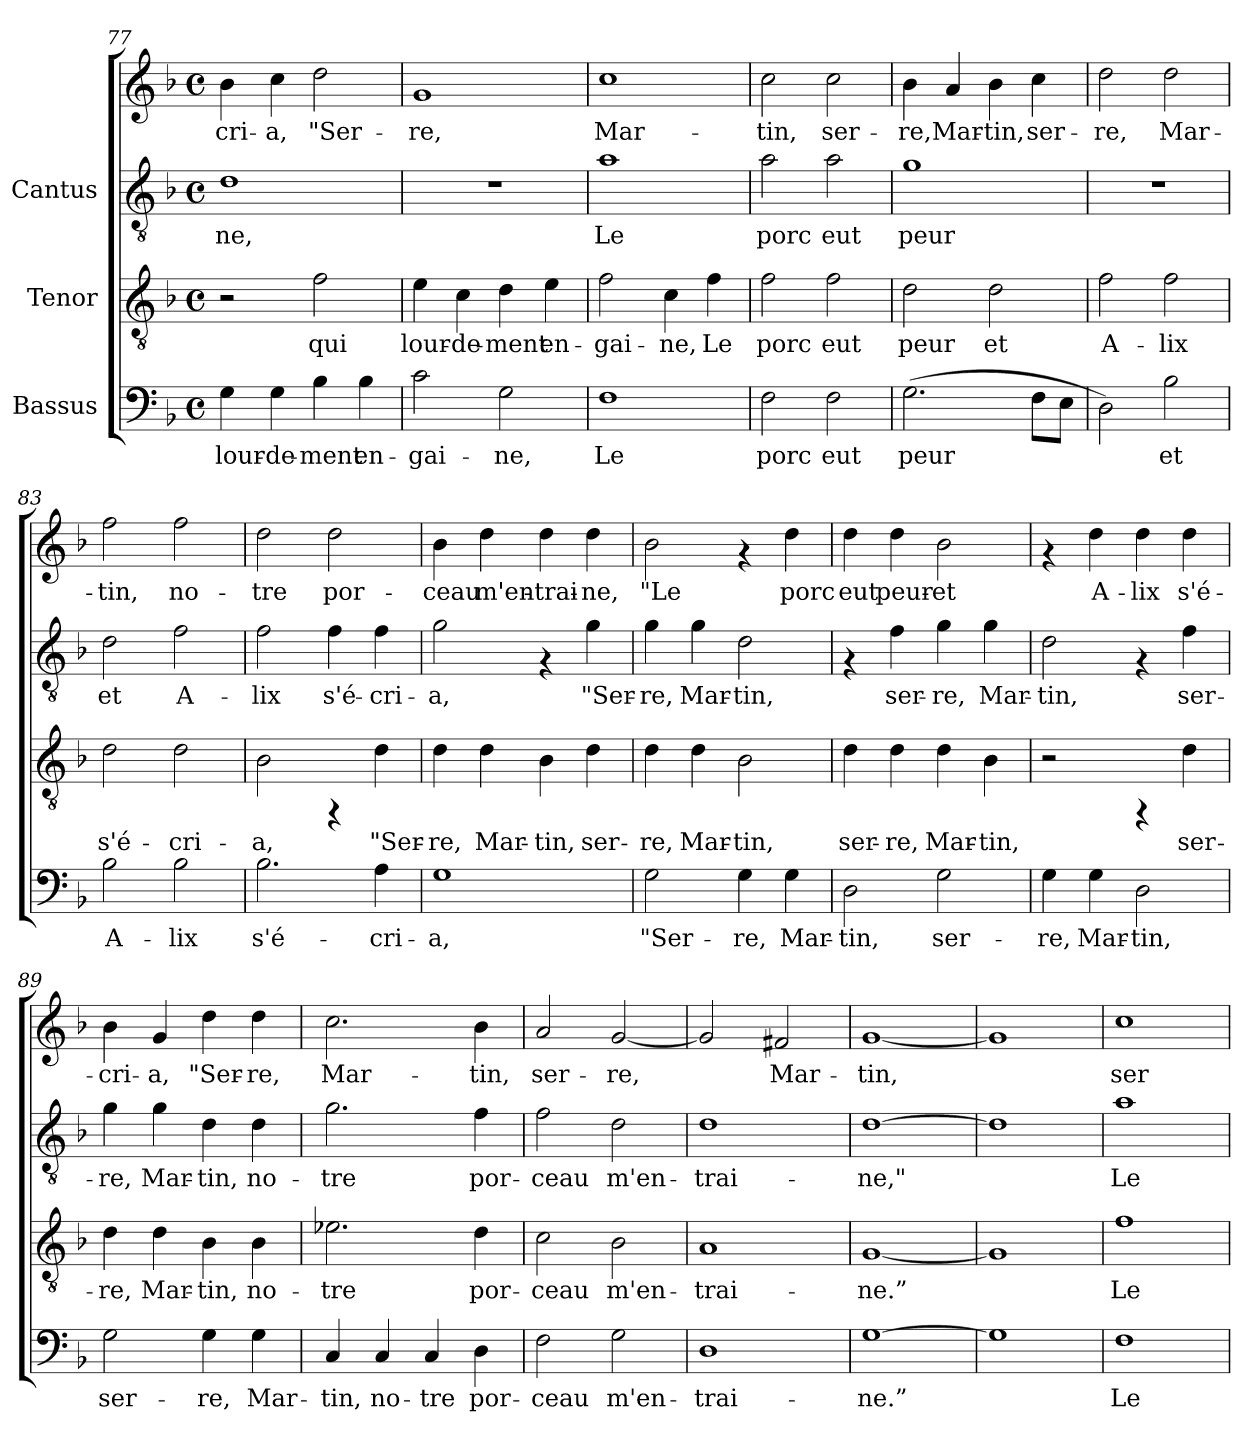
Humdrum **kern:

**kern	**text	**kern	**text	**kern	**text	**kern	**text
*part3	*part3	*part2	*part2	*part1	*part1	*part1	*part1
*staff4	*staff4	*staff3	*staff3	*staff2	*staff2	*staff1	*staff1
*I"Bassus	*	*I"Tenor	*	*I"Cantus	*	*	*
*clefF4	*	*clefGv2	*	*clefGv2	*	*clefG2	*
*k[b-]	*	*k[b-]	*	*k[b-]	*	*k[b-]	*
*F:	*	*F:	*	*F:	*	*F:	*
*M4/4	*	*M4/4	*	*M4/4	*	*M4/4	*
*met(c)	*	*met(c)	*	*met(c)	*	*met(c)	*
=77	=77	=77	=77	=77	=77	=77	=77
!	!LO:LY:b:cj	!	!	!	!LO:LY:b:cj	!	!LO:LY:b:cj
4G\	lour-	2r	.	1d	-ne,	4b-\	-cri-
!	!LO:LY:b:cj	!	!	!	!	!	!LO:LY:b:cj
4G\	-de-	.	.	.	.	4cc\	-a,
!	!LO:LY:b:cj	!	!LO:LY:b:cj	!	!	!	!LO:LY:b:cj
4B-\	-ment	2f\	qui	.	.	2dd\	"Ser-
!	!LO:LY:b:cj	!	!	!	!	!	!
4B-\	en-	.	.	.	.	.	.
=78	=78	=78	=78	=78	=78	=78	=78
!	!LO:LY:b:cj	!	!LO:LY:b:cj	!	!	!	!LO:LY:b:cj
2c\	-gai-	4e\	lour-	1r	.	1g	re,
!	!	!	!LO:LY:b:cj	!	!	!	!
.	.	4c\	-de-	.	.	.	.
!	!LO:LY:b:cj	!	!LO:LY:b:cj	!	!	!	!
2G\	-ne,	4d\	-ment	.	.	.	.
!	!	!	!LO:LY:b:cj	!	!	!	!
.	.	4e\	en-	.	.	.	.
!!LO:LB:g=z
=79	=79	=79	=79	=79	=79	=79	=79
!	!LO:LY:b:cj	!	!LO:LY:b:cj	!	!LO:LY:b:cj	!	!LO:LY:b:cj
1F	Le	2f\	-gai-	1a	-Le	1cc	Mar-
!	!	!	!LO:LY:b:cj	!	!	!	!
.	.	4c\	-ne,	.	.	.	.
!	!	!	!LO:LY:b:cj	!	!	!	!
.	.	4f\	Le	.	.	.	.
=80	=80	=80	=80	=80	=80	=80	=80
!	!LO:LY:b:cj	!	!LO:LY:b:cj	!	!LO:LY:b:cj	!	!LO:LY:b:cj
2F\	porc	2f\	porc	2a\	-porc	2cc\	tin,
!	!LO:LY:b:cj	!	!LO:LY:b:cj	!	!LO:LY:b:cj	!	!LO:LY:b:cj
2F\	eut	2f\	eut	2a\	eut	2cc\	ser-
=81	=81	=81	=81	=81	=81	=81	=81
!	!LO:LY:b:cj	!	!LO:LY:b:cj	!	!LO:LY:b:cj	!	!LO:LY:b:cj
(>2.G\	peur	2d\	peur	1g	-peur	4b-\	re,
!	!	!	!	!	!	!	!LO:LY:b:cj
.	.	.	.	.	.	4a/	Mar-
!	!	!	!LO:LY:b:cj	!	!	!	!LO:LY:b:cj
.	.	2d\	et	.	.	4b-\	-tin,
!	!LO:LY:b:cj	!	!	!	!	!	!LO:LY:b:cj
8F\L	.	.	.	.	.	4cc\	ser-
!	!LO:LY:b:cj	!	!	!	!	!	!
8E\J	.	.	.	.	.	.	.
=82	=82	=82	=82	=82	=82	=82	=82
!	!LO:LY:b:cj	!	!LO:LY:b:cj	!	!	!	!LO:LY:b:cj
2D\)	.	2f\	A-	1r	.	2dd\	re,
!	!LO:LY:b:cj	!	!LO:LY:b:cj	!	!	!	!LO:LY:b:cj
2B-\	et	2f\	-lix	.	.	2dd\	Mar-
=83	=83	=83	=83	=83	=83	=83	=83
!	!LO:LY:b:cj	!	!LO:LY:b:cj	!	!LO:LY:b:cj	!	!LO:LY:b:cj
2B-\	A-	2d\	s'é-	2d\	-et	2ff\	-tin,
!	!LO:LY:b:cj	!	!LO:LY:b:cj	!	!LO:LY:b:cj	!	!LO:LY:b:cj
2B-\	-lix	2d\	-cri-	2f\	A-	2ff\	no-
=84	=84	=84	=84	=84	=84	=84	=84
!	!LO:LY:b:cj	!	!LO:LY:b:cj	!	!LO:LY:b:cj	!	!LO:LY:b:cj
2.B-\	s'é-	2B-\	-a,	2f\	-lix	2dd\	-tre
!	!	!	!	!	!LO:LY:b:cj	!	!LO:LY:b:cj
.	.	4rFF	.	4f\	s'é-	2dd\	por-
!	!LO:LY:b:cj	!	!LO:LY:b:cj	!	!LO:LY:b:cj	!	!
4A\	-cri-	4d\	"Ser-	4f\	-cri-	.	.
!!LO:PB:g=z
=85	=85	=85	=85	=85	=85	=85	=85
!	!LO:LY:b:cj	!	!LO:LY:b:cj	!	!LO:LY:b:cj	!	!LO:LY:b:cj
1G	-a,	4d\	-re,	2g\	a,	4b-\	-ceau
!	!	!	!LO:LY:b:cj	!	!	!	!LO:LY:b:cj
.	.	4d\	Mar-	.	.	4dd\	m'en-
!	!	!	!LO:LY:b:cj	!	!	!	!LO:LY:b:cj
.	.	4B-\	-tin,	4rF	.	4dd\	-trai-
!	!	!	!LO:LY:b:cj	!	!LO:LY:b:cj	!	!LO:LY:b:cj
.	.	4d\	ser-	4g\	"Ser-	4dd\	-ne,
=86	=86	=86	=86	=86	=86	=86	=86
!	!LO:LY:b:cj	!	!LO:LY:b:cj	!	!LO:LY:b:cj	!	!LO:LY:b:cj
2G\	"Ser-	4d\	-re,	4g\	re,	2b-\	-"Le
!	!	!	!LO:LY:b:cj	!	!LO:LY:b:cj	!	!
.	.	4d\	Mar-	4g\	Mar-	.	.
!	!LO:LY:b:cj	!	!LO:LY:b:cj	!	!LO:LY:b:cj	!	!
4G\	-re,	2B-\	-tin,	2d\	-tin,	4rf	.
!	!LO:LY:b:cj	!	!	!	!	!	!LO:LY:b:cj
4G\	Mar-	.	.	.	.	4dd\	porc
=87	=87	=87	=87	=87	=87	=87	=87
!	!LO:LY:b:cj	!	!LO:LY:b:cj	!	!	!	!LO:LY:b:cj
2D\	-tin,	4d\	ser-	4rF	.	4dd\	eut
!	!	!	!LO:LY:b:cj	!	!LO:LY:b:cj	!	!LO:LY:b:cj
.	.	4d\	-re,	4f\	ser-	4dd\	peur-
!	!LO:LY:b:cj	!	!LO:LY:b:cj	!	!LO:LY:b:cj	!	!LO:LY:b:cj
2G\	ser-	4d\	Mar-	4g\	-re,	2b-\	-et
!	!	!	!LO:LY:b:cj	!	!LO:LY:b:cj	!	!
.	.	4B-\	-tin,	4g\	Mar-	.	.
=88	=88	=88	=88	=88	=88	=88	=88
!	!LO:LY:b:cj	!	!	!	!LO:LY:b:cj	!	!
4G\	-re,	2r	.	2d\	-tin,	4rf	.
!	!LO:LY:b:cj	!	!	!	!	!	!LO:LY:b:cj
4G\	Mar-	.	.	.	.	4dd\	-A-
!	!LO:LY:b:cj	!	!	!	!	!	!LO:LY:b:cj
2D\	-tin,	4rFF	.	4rF	.	4dd\	-lix
!	!	!	!LO:LY:b:cj	!	!LO:LY:b:cj	!	!LO:LY:b:cj
.	.	4d\	ser-	4f\	ser-	4dd\	s'é-
!!LO:LB:g=z
=89	=89	=89	=89	=89	=89	=89	=89
!	!LO:LY:b:cj	!	!LO:LY:b:cj	!	!LO:LY:b:cj	!	!LO:LY:b:cj
2G\	ser-	4d\	-re,	4g\	re,	4b-\	-cri-
!	!	!	!LO:LY:b:cj	!	!LO:LY:b:cj	!	!LO:LY:b:cj
.	.	4d\	Mar-	4g\	Mar-	4g/	-a,
!	!LO:LY:b:cj	!	!LO:LY:b:cj	!	!LO:LY:b:cj	!	!LO:LY:b:cj
4G\	-re,	4B-\	-tin,	4d\	-tin,	4dd\	"Ser-
!	!LO:LY:b:cj	!	!LO:LY:b:cj	!	!LO:LY:b:cj	!	!LO:LY:b:cj
4G\	Mar-	4B-\	no-	4d\	no-	4dd\	-re,
=90	=90	=90	=90	=90	=90	=90	=90
!	!LO:LY:b:cj	!	!LO:LY:b:cj	!	!LO:LY:b:cj	!	!LO:LY:b:cj
4C/	-tin,	2.e-X\	-tre	2.g\	tre	2.cc\	-Mar-
!	!LO:LY:b:cj	!	!	!	!	!	!
4C/	no-	.	.	.	.	.	.
!	!LO:LY:b:cj	!	!	!	!	!	!
4C/	-tre	.	.	.	.	.	.
!	!LO:LY:b:cj	!	!LO:LY:b:cj	!	!LO:LY:b:cj	!	!LO:LY:b:cj
4D\	por-	4d\	por-	4f\	por-	4b-\	-tin,
=91	=91	=91	=91	=91	=91	=91	=91
!	!LO:LY:b:cj	!	!LO:LY:b:cj	!	!LO:LY:b:cj	!	!LO:LY:b:cj
2F\	-ceau	2c\	-ceau	2f\	ceau	2a/	-ser-
!	!LO:LY:b:cj	!	!LO:LY:b:cj	!	!LO:LY:b:cj	!	!LO:LY:b:cj
2G\	m'en-	2B-\	m'en-	2d\	m'en-	[<2g/	-re,
=92	=92	=92	=92	=92	=92	=92	=92
!	!LO:LY:b:cj	!	!LO:LY:b:cj	!	!LO:LY:b:cj	!	!LO:LY:b:cj
1D	-trai-	1A	-trai-	1d	-trai-	2g/]	-
!	!	!	!	!	!	!	!LO:LY:b:cj
.	.	.	.	.	.	2f#X/	Mar-
=93	=93	=93	=93	=93	=93	=93	=93
!	!LO:LY:b:cj	!	!LO:LY:b:cj	!	!LO:LY:b:cj	!	!LO:LY:b:cj
[>1G	-ne.”	[<1G	-ne.”	[>1d	ne,"	[<1g	-tin,
=94	=94	=94	=94	=94	=94	=94	=94
1G]	.	1G]	.	1d]	.	1g]	.
=95	=95	=95	=95	=95	=95	=95	=95
!	!LO:LY:b:cj	!	!LO:LY:b:cj	!	!LO:LY:b:cj	!	!LO:LY:b:cj
1F	Le	1f	Le	1a	-Le	1cc	ser-
=	=	=	=	=	=	=	=
*-	*-	*-	*-	*-	*-	*-	*-
